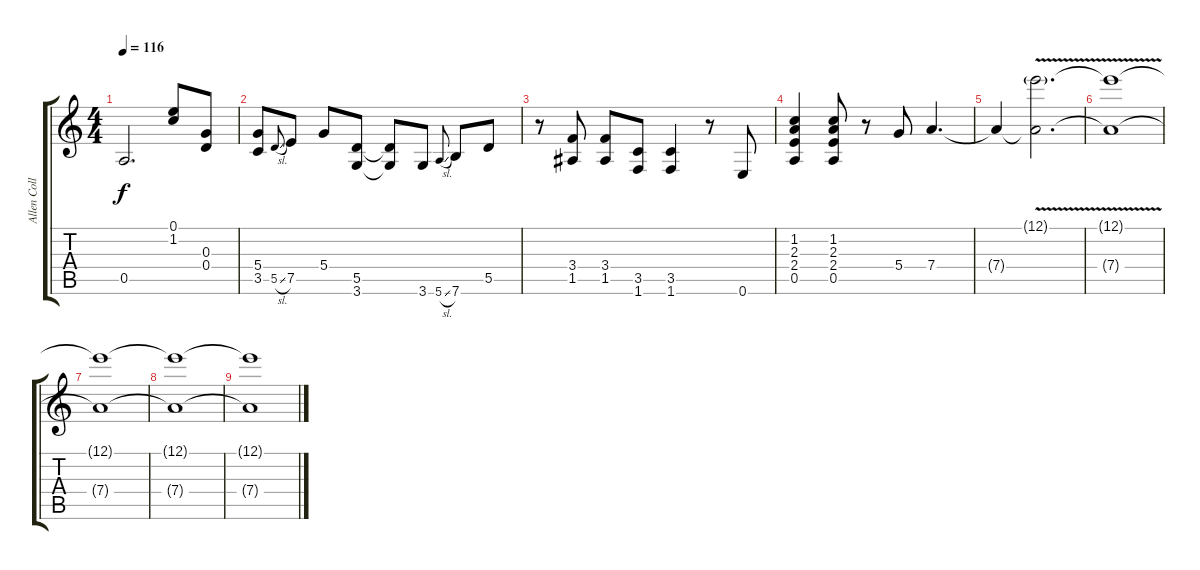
\track ("Allen Collins" "Allen Coll") {instrument overdrivenguitar}
\staff {score tabs}
\tuning (E4 B3 G3 D3 A2 E2) {hide}
\ts (4 4)
\tempo 116
\clef g2
\ks c
0.5{t}.2{d dy f} (0.1 1.2).8 (0.3 0.4).8 |
(5.4 3.5).8 5.5{sl}.8{gr onbeat} 7.5.8 5.4.8 (5.5 3.6).8 (5.5{t} 3.6{t}).8 3.6.8 5.6{sl}.8{gr onbeat} 7.6.8 5.5.8 |
r.8 (3.4 1.5).8 (3.4 1.5).8 (3.5 1.6).8 (3.5 1.6).4 r.8 0.6.8 |
(1.2 2.3 2.4 0.5).4 (1.2 2.3 2.4 0.5).8 r.8 5.4.8 7.4.4{d} |
7.4{t}.4 (12.1{v g} 7.4{v t}).2{d} |
(12.1{t} 7.4{t}).1 |
(12.1{t} 7.4{t}).1 |
(12.1{t} 7.4{t}).1 |
(12.1{t} 7.4{t}).1
